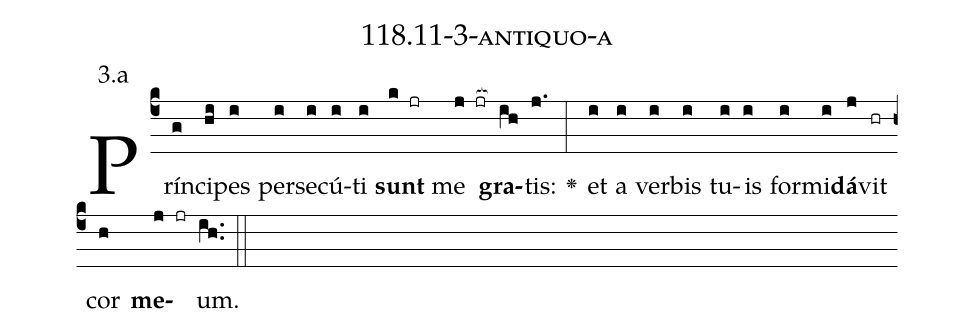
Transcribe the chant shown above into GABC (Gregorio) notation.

name: 118.11-3-antiquo-a;
annotation: 3.a;
%%
(c4)Prín(g)ci(hi)pes(i) per(i)se(i)cú(i)ti(i) <b>sunt</b>(k jr) me(j jr[ocb:1{]) <b>gra</b>(ih[ocb:0}])tis:(j.) <v>\greheightstar</v>(:) et(i) a(i) ver(i)bis(i) tu(i)is(i) for(i)mi(i)<b>dá</b>(j)vit(hr) cor(h) <b>me</b>(j jr)um.(ih..) (::)


%E(i) u(i) o(j) u(h) a(j) e.(ih..) (::)
